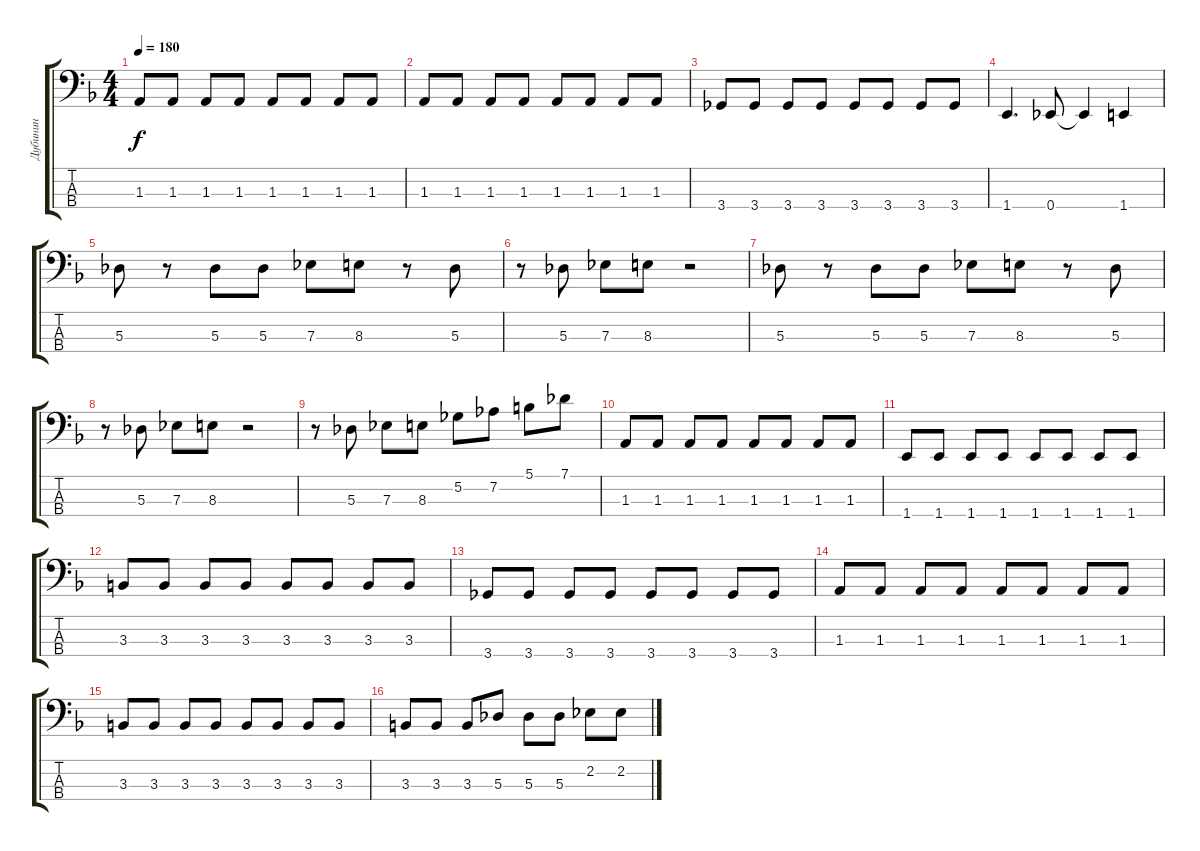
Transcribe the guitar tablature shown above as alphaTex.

\track ("Дубинин" "Дубинин") {instrument electricbassfinger}
\staff {score tabs}
\tuning (Gb2 Db2 Ab1 Eb1) {hide}
\ts (4 4)
\tempo 180
\clef f4
\ks f
1.3.8{dy f} 1.3.8 1.3.8 1.3.8 1.3.8 1.3.8 1.3.8 1.3.8 |
1.3.8 1.3.8 1.3.8 1.3.8 1.3.8 1.3.8 1.3.8 1.3.8 |
3.4.8 3.4.8 3.4.8 3.4.8 3.4.8 3.4.8 3.4.8 3.4.8 |
1.4.4{d} 0.4.8 0.4{t}.4 1.4.4 |
5.3.8 r.8 5.3.8 5.3.8 7.3.8 8.3.8 r.8 5.3.8 |
r.8 5.3.8 7.3.8 8.3.8 r.2 |
5.3.8 r.8 5.3.8 5.3.8 7.3.8 8.3.8 r.8 5.3.8 |
r.8 5.3.8 7.3.8 8.3.8 r.2 |
r.8 5.3.8 7.3.8 8.3.8 5.2.8 7.2.8 5.1.8 7.1.8 |
1.3.8{beam merge} 1.3.8 1.3.8 1.3.8 1.3.8 1.3.8 1.3.8 1.3.8 |
1.4.8 1.4.8 1.4.8 1.4.8 1.4.8 1.4.8 1.4.8 1.4.8 |
3.3.8 3.3.8 3.3.8 3.3.8 3.3.8 3.3.8 3.3.8 3.3.8 |
3.4.8 3.4.8 3.4.8 3.4.8 3.4.8 3.4.8 3.4.8 3.4.8 |
1.3.8 1.3.8 1.3.8 1.3.8 1.3.8 1.3.8 1.3.8 1.3.8 |
3.3.8 3.3.8 3.3.8 3.3.8 3.3.8 3.3.8 3.3.8 3.3.8 |
3.3.8 3.3.8 3.3.8 5.3.8 5.3.8 5.3.8 2.2.8 2.2.8
